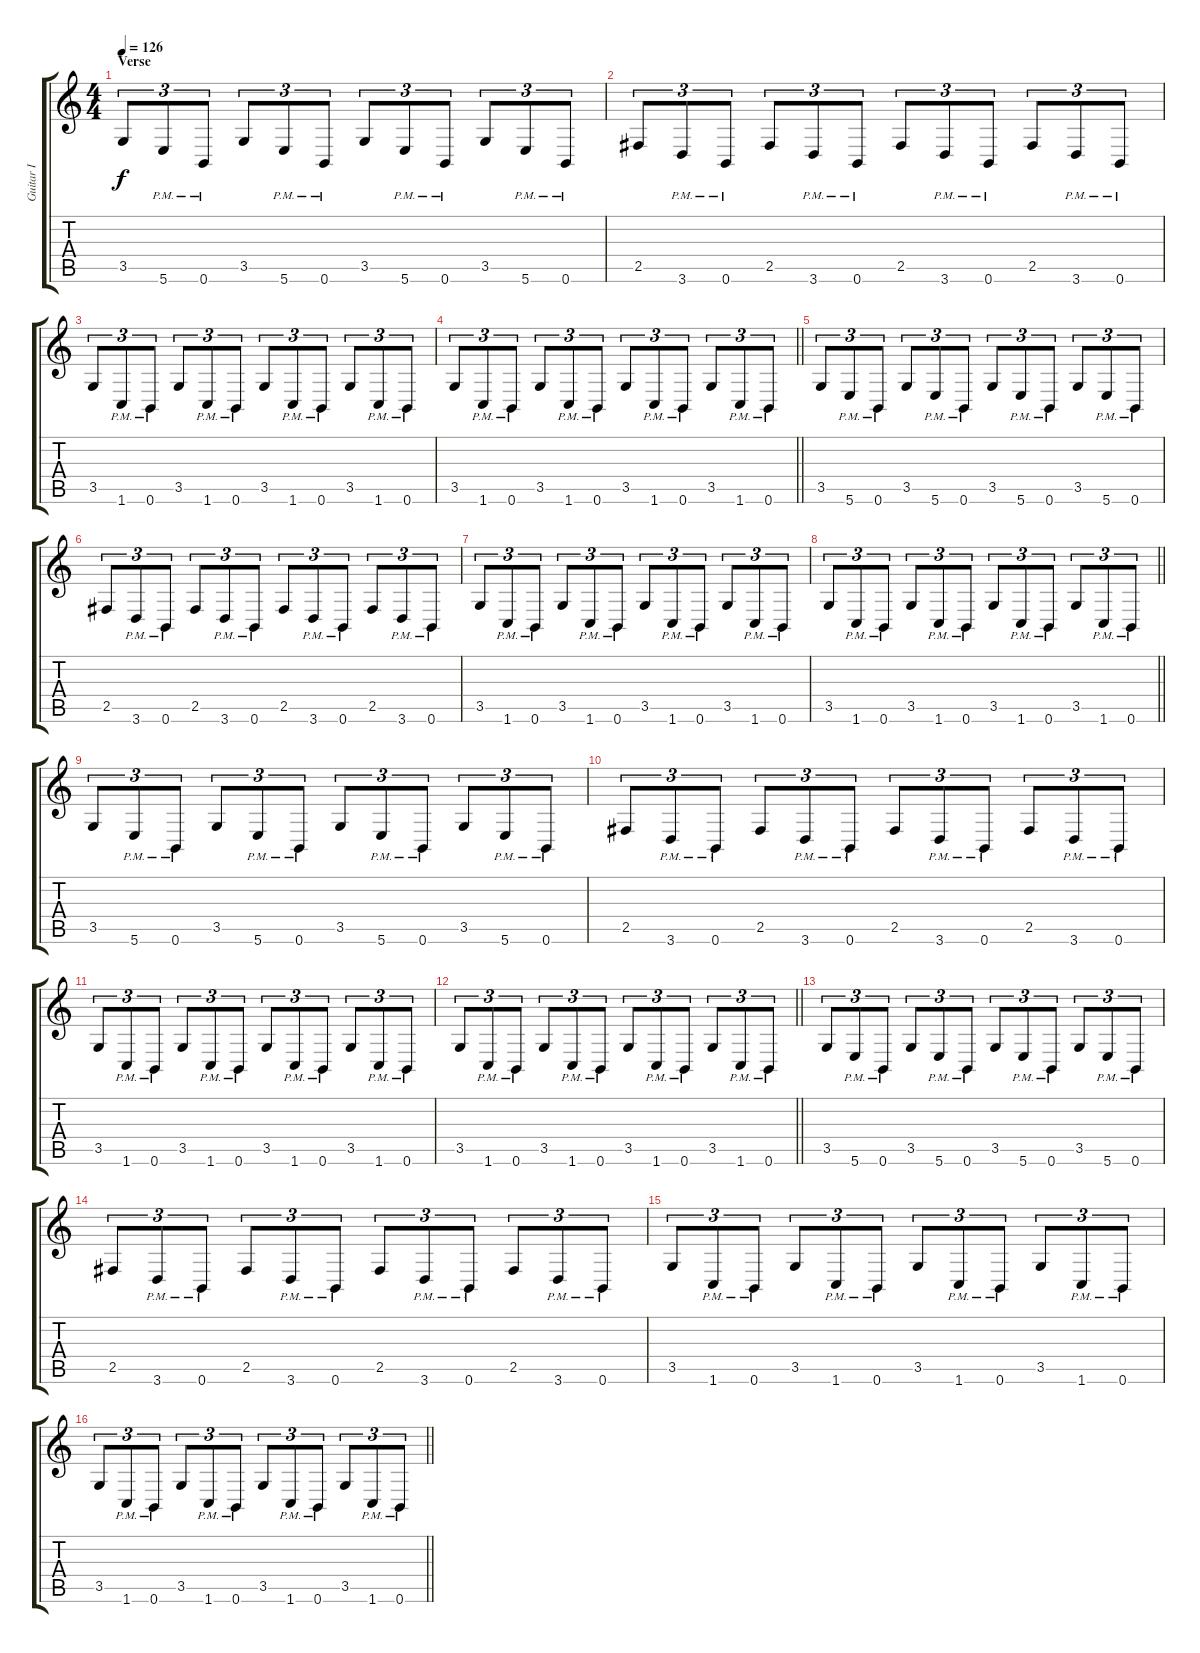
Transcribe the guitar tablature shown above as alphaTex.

\track ("Guitar I" "Guitar I") {instrument distortionguitar}
\staff {score tabs}
\tuning (B3 Gb3 D3 A2 E2 B1) {hide}
\ts (4 4)
\section ("" "Verse")
\tempo 126
\clef g2
\ks c
3.5.8{tu (3 2) dy f} 5.6{pm}.8{tu (3 2)} 0.6{pm}.8{tu (3 2)} 3.5.8{tu (3 2)} 5.6{pm}.8{tu (3 2)} 0.6{pm}.8{tu (3 2)} 3.5.8{tu (3 2)} 5.6{pm}.8{tu (3 2)} 0.6{pm}.8{tu (3 2)} 3.5.8{tu (3 2)} 5.6{pm}.8{tu (3 2)} 0.6{pm}.8{tu (3 2)} |
2.5.8{tu (3 2)} 3.6{pm}.8{tu (3 2)} 0.6{pm}.8{tu (3 2)} 2.5.8{tu (3 2)} 3.6{pm}.8{tu (3 2)} 0.6{pm}.8{tu (3 2)} 2.5.8{tu (3 2)} 3.6{pm}.8{tu (3 2)} 0.6{pm}.8{tu (3 2)} 2.5.8{tu (3 2)} 3.6{pm}.8{tu (3 2)} 0.6{pm}.8{tu (3 2)} |
3.5.8{tu (3 2)} 1.6{pm}.8{tu (3 2)} 0.6{pm}.8{tu (3 2)} 3.5.8{tu (3 2)} 1.6{pm}.8{tu (3 2)} 0.6{pm}.8{tu (3 2)} 3.5.8{tu (3 2)} 1.6{pm}.8{tu (3 2)} 0.6{pm}.8{tu (3 2)} 3.5.8{tu (3 2)} 1.6{pm}.8{tu (3 2)} 0.6{pm}.8{tu (3 2)} |
\barLineRight lightlight
3.5.8{tu (3 2)} 1.6{pm}.8{tu (3 2)} 0.6{pm}.8{tu (3 2)} 3.5.8{tu (3 2)} 1.6{pm}.8{tu (3 2)} 0.6{pm}.8{tu (3 2)} 3.5.8{tu (3 2)} 1.6{pm}.8{tu (3 2)} 0.6{pm}.8{tu (3 2)} 3.5.8{tu (3 2)} 1.6{pm}.8{tu (3 2)} 0.6{pm}.8{tu (3 2)} |
\section ("" "")
3.5.8{tu (3 2)} 5.6{pm}.8{tu (3 2)} 0.6{pm}.8{tu (3 2)} 3.5.8{tu (3 2)} 5.6{pm}.8{tu (3 2)} 0.6{pm}.8{tu (3 2)} 3.5.8{tu (3 2)} 5.6{pm}.8{tu (3 2)} 0.6{pm}.8{tu (3 2)} 3.5.8{tu (3 2)} 5.6{pm}.8{tu (3 2)} 0.6{pm}.8{tu (3 2)} |
2.5.8{tu (3 2)} 3.6{pm}.8{tu (3 2)} 0.6{pm}.8{tu (3 2)} 2.5.8{tu (3 2)} 3.6{pm}.8{tu (3 2)} 0.6{pm}.8{tu (3 2)} 2.5.8{tu (3 2)} 3.6{pm}.8{tu (3 2)} 0.6{pm}.8{tu (3 2)} 2.5.8{tu (3 2)} 3.6{pm}.8{tu (3 2)} 0.6{pm}.8{tu (3 2)} |
3.5.8{tu (3 2)} 1.6{pm}.8{tu (3 2)} 0.6{pm}.8{tu (3 2)} 3.5.8{tu (3 2)} 1.6{pm}.8{tu (3 2)} 0.6{pm}.8{tu (3 2)} 3.5.8{tu (3 2)} 1.6{pm}.8{tu (3 2)} 0.6{pm}.8{tu (3 2)} 3.5.8{tu (3 2)} 1.6{pm}.8{tu (3 2)} 0.6{pm}.8{tu (3 2)} |
\barLineRight lightlight
3.5.8{tu (3 2)} 1.6{pm}.8{tu (3 2)} 0.6{pm}.8{tu (3 2)} 3.5.8{tu (3 2)} 1.6{pm}.8{tu (3 2)} 0.6{pm}.8{tu (3 2)} 3.5.8{tu (3 2)} 1.6{pm}.8{tu (3 2)} 0.6{pm}.8{tu (3 2)} 3.5.8{tu (3 2)} 1.6{pm}.8{tu (3 2)} 0.6{pm}.8{tu (3 2)} |
\section ("" "")
3.5.8{tu (3 2)} 5.6{pm}.8{tu (3 2)} 0.6{pm}.8{tu (3 2)} 3.5.8{tu (3 2)} 5.6{pm}.8{tu (3 2)} 0.6{pm}.8{tu (3 2)} 3.5.8{tu (3 2)} 5.6{pm}.8{tu (3 2)} 0.6{pm}.8{tu (3 2)} 3.5.8{tu (3 2)} 5.6{pm}.8{tu (3 2)} 0.6{pm}.8{tu (3 2)} |
2.5.8{tu (3 2)} 3.6{pm}.8{tu (3 2)} 0.6{pm}.8{tu (3 2)} 2.5.8{tu (3 2)} 3.6{pm}.8{tu (3 2)} 0.6{pm}.8{tu (3 2)} 2.5.8{tu (3 2)} 3.6{pm}.8{tu (3 2)} 0.6{pm}.8{tu (3 2)} 2.5.8{tu (3 2)} 3.6{pm}.8{tu (3 2)} 0.6{pm}.8{tu (3 2)} |
3.5.8{tu (3 2)} 1.6{pm}.8{tu (3 2)} 0.6{pm}.8{tu (3 2)} 3.5.8{tu (3 2)} 1.6{pm}.8{tu (3 2)} 0.6{pm}.8{tu (3 2)} 3.5.8{tu (3 2)} 1.6{pm}.8{tu (3 2)} 0.6{pm}.8{tu (3 2)} 3.5.8{tu (3 2)} 1.6{pm}.8{tu (3 2)} 0.6{pm}.8{tu (3 2)} |
\barLineRight lightlight
3.5.8{tu (3 2)} 1.6{pm}.8{tu (3 2)} 0.6{pm}.8{tu (3 2)} 3.5.8{tu (3 2)} 1.6{pm}.8{tu (3 2)} 0.6{pm}.8{tu (3 2)} 3.5.8{tu (3 2)} 1.6{pm}.8{tu (3 2)} 0.6{pm}.8{tu (3 2)} 3.5.8{tu (3 2)} 1.6{pm}.8{tu (3 2)} 0.6{pm}.8{tu (3 2)} |
\section ("" "")
3.5.8{tu (3 2)} 5.6{pm}.8{tu (3 2)} 0.6{pm}.8{tu (3 2)} 3.5.8{tu (3 2)} 5.6{pm}.8{tu (3 2)} 0.6{pm}.8{tu (3 2)} 3.5.8{tu (3 2)} 5.6{pm}.8{tu (3 2)} 0.6{pm}.8{tu (3 2)} 3.5.8{tu (3 2)} 5.6{pm}.8{tu (3 2)} 0.6{pm}.8{tu (3 2)} |
2.5.8{tu (3 2)} 3.6{pm}.8{tu (3 2)} 0.6{pm}.8{tu (3 2)} 2.5.8{tu (3 2)} 3.6{pm}.8{tu (3 2)} 0.6{pm}.8{tu (3 2)} 2.5.8{tu (3 2)} 3.6{pm}.8{tu (3 2)} 0.6{pm}.8{tu (3 2)} 2.5.8{tu (3 2)} 3.6{pm}.8{tu (3 2)} 0.6{pm}.8{tu (3 2)} |
3.5.8{tu (3 2)} 1.6{pm}.8{tu (3 2)} 0.6{pm}.8{tu (3 2)} 3.5.8{tu (3 2)} 1.6{pm}.8{tu (3 2)} 0.6{pm}.8{tu (3 2)} 3.5.8{tu (3 2)} 1.6{pm}.8{tu (3 2)} 0.6{pm}.8{tu (3 2)} 3.5.8{tu (3 2)} 1.6{pm}.8{tu (3 2)} 0.6{pm}.8{tu (3 2)} |
\barLineRight lightlight
3.5.8{tu (3 2)} 1.6{pm}.8{tu (3 2)} 0.6{pm}.8{tu (3 2)} 3.5.8{tu (3 2)} 1.6{pm}.8{tu (3 2)} 0.6{pm}.8{tu (3 2)} 3.5.8{tu (3 2)} 1.6{pm}.8{tu (3 2)} 0.6{pm}.8{tu (3 2)} 3.5.8{tu (3 2)} 1.6{pm}.8{tu (3 2)} 0.6{pm}.8{tu (3 2)}
